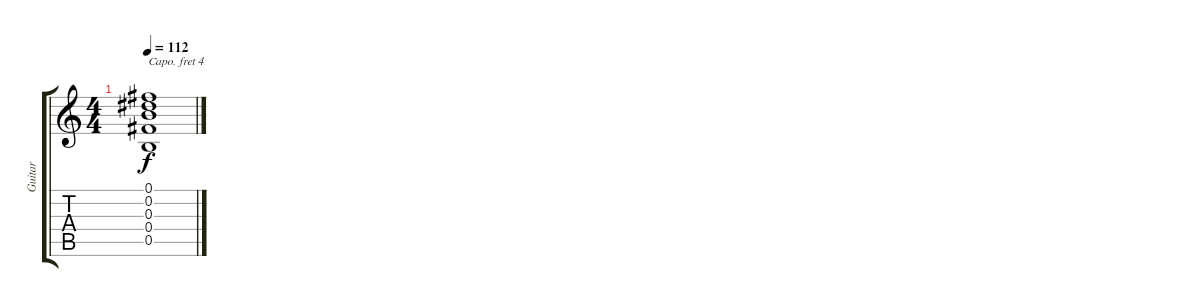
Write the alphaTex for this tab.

\track ("Guitar" "Guitar") {instrument overdrivenguitar}
\staff {score tabs}
\capo 4
\tuning (D4 B3 G3 D3 G2 D2) {hide}
\ts (4 4)
\tempo 112
\clef g2
\ks c
(0.1{t} 0.2{t} 0.3{t} 0.4{t} 0.5{t}).1{dy f}
